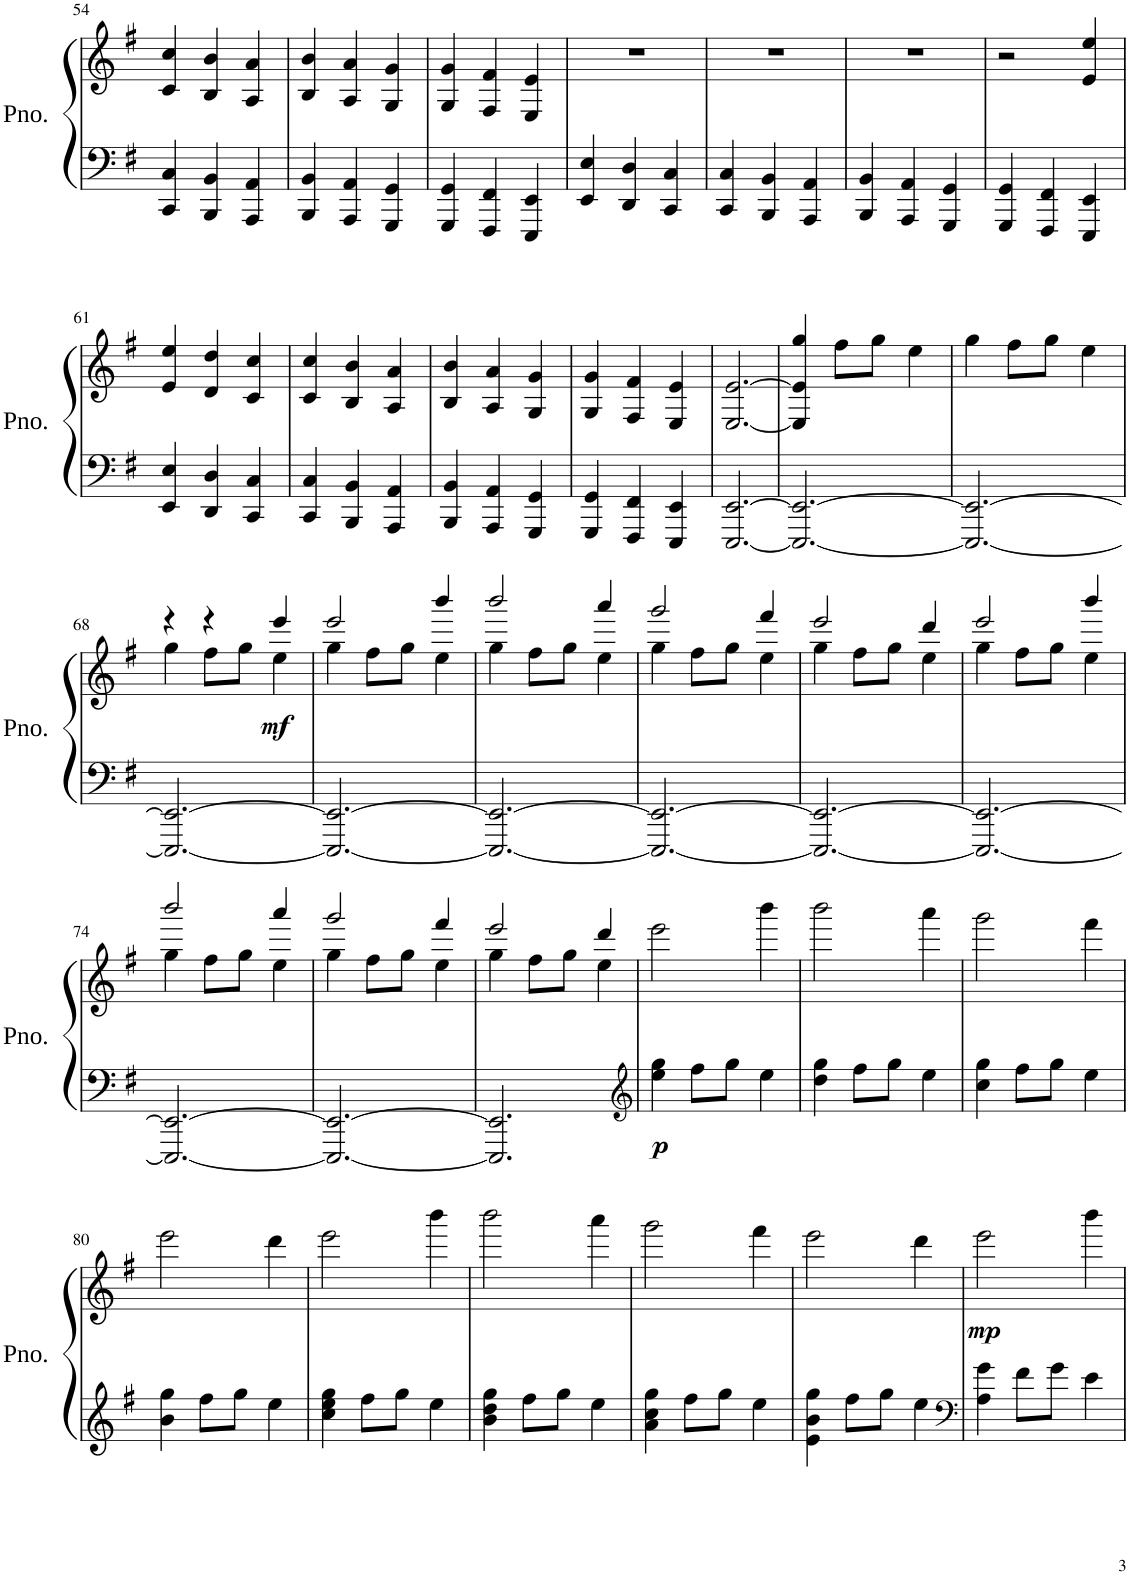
**kern	**kern	**dynam
*part1	*part1	*part1
*staff2	*staff1	*staff1/2
*I"Piano	*	*
*I'Pno.	*	*
!!LO:PB:g=z
*clefF4	*clefG2	*
*k[f#]	*k[f#]	*
*M3/4	*M3/4	*
=54	=54	=54
4CC/ 4C/	4c/ 4cc/	.
4BBB/ 4BB/	4B/ 4b/	.
4AAA/ 4AA/	4A/ 4a/	.
=55	=55	=55
4BBB/ 4BB/	4B/ 4b/	.
4AAA/ 4AA/	4A/ 4a/	.
4GGG/ 4GG/	4G/ 4g/	.
=56	=56	=56
4GGG/ 4GG/	4G/ 4g/	.
4FFF#/ 4FF#/	4F#/ 4f#/	.
4EEE/ 4EE/	4E/ 4e/	.
=57	=57	=57
4EE/ 4E/	2.r	.
4DD/ 4D/	.	.
4CC/ 4C/	.	.
=58	=58	=58
4CC/ 4C/	2.r	.
4BBB/ 4BB/	.	.
4AAA/ 4AA/	.	.
=59	=59	=59
4BBB/ 4BB/	2.r	.
4AAA/ 4AA/	.	.
4GGG/ 4GG/	.	.
=60	=60	=60
4GGG/ 4GG/	2r	.
4FFF#/ 4FF#/	.	.
4EEE/ 4EE/	4e/ 4ee/	.
!!LO:LB:g=z
=61	=61	=61
4EE/ 4E/	4e/ 4ee/	.
4DD/ 4D/	4d/ 4dd/	.
4CC/ 4C/	4c/ 4cc/	.
=62	=62	=62
4CC/ 4C/	4c/ 4cc/	.
4BBB/ 4BB/	4B/ 4b/	.
4AAA/ 4AA/	4A/ 4a/	.
=63	=63	=63
4BBB/ 4BB/	4B/ 4b/	.
4AAA/ 4AA/	4A/ 4a/	.
4GGG/ 4GG/	4G/ 4g/	.
=64	=64	=64
4GGG/ 4GG/	4G/ 4g/	.
4FFF#/ 4FF#/	4F#/ 4f#/	.
4EEE/ 4EE/	4E/ 4e/	.
=65	=65	=65
[2.EEE/ [2.EE/	[2.E/ [2.e/	.
=66	=66	=66
2.EEE/_ 2.EE/_	4E/] 4e/] 4gg/	.
.	8ff#\L	.
.	8gg\J	.
.	4ee\	.
=67	=67	=67
2.EEE/_ 2.EE/_	4gg\	.
.	8ff#\L	.
.	8gg\J	.
.	4ee\	.
!!LO:LB:g=z
=68	=68	=68
*	*^	*
2.EEE/_ 2.EE/_	4r	4gg\	.
.	4r	8ff#\L	.
.	.	8gg\J	.
!	!	!	!LO:DY:b
.	4eee/	4ee\	mf
=69	=69	=69	=69
2.EEE/_ 2.EE/_	2eee/	4gg\	.
.	.	8ff#\L	.
.	.	8gg\J	.
.	4bbb/	4ee\	.
=70	=70	=70	=70
2.EEE/_ 2.EE/_	2bbb/	4gg\	.
.	.	8ff#\L	.
.	.	8gg\J	.
.	4aaa/	4ee\	.
=71	=71	=71	=71
2.EEE/_ 2.EE/_	2ggg/	4gg\	.
.	.	8ff#\L	.
.	.	8gg\J	.
.	4fff#/	4ee\	.
=72	=72	=72	=72
2.EEE/_ 2.EE/_	2eee/	4gg\	.
.	.	8ff#\L	.
.	.	8gg\J	.
.	4ddd/	4ee\	.
=73	=73	=73	=73
2.EEE/_ 2.EE/_	2eee/	4gg\	.
.	.	8ff#\L	.
.	.	8gg\J	.
.	4bbb/	4ee\	.
!!LO:LB:g=z	!!
=74	=74	=74	=74
2.EEE/_ 2.EE/_	2bbb/	4gg\	.
.	.	8ff#\L	.
.	.	8gg\J	.
.	4aaa/	4ee\	.
=75	=75	=75	=75
2.EEE/_ 2.EE/_	2ggg/	4gg\	.
.	.	8ff#\L	.
.	.	8gg\J	.
.	4fff#/	4ee\	.
=76	=76	=76	=76
2.EEE/] 2.EE/]	2eee/	4gg\	.
.	.	8ff#\L	.
.	.	8gg\J	.
.	4ddd/	4ee\	.
*	*v	*v	*
=77	=77	=77
*clefG2	*	*
*	*^	*
!	!	!	!LO:DY:b=2
*	*v	*v	*
4ee\ 4gg\	2eee\	p
8ff#\L	.	.
8gg\J	.	.
4ee\	4bbb\	.
=78	=78	=78
4dd\ 4gg\	2bbb\	.
8ff#\L	.	.
8gg\J	.	.
4ee\	4aaa\	.
=79	=79	=79
4cc\ 4gg\	2ggg\	.
8ff#\L	.	.
8gg\J	.	.
4ee\	4fff#\	.
!!LO:LB:g=z
=80	=80	=80
4b\ 4gg\	2eee\	.
8ff#\L	.	.
8gg\J	.	.
4ee\	4ddd\	.
=81	=81	=81
4cc\ 4ee\ 4gg\	2eee\	.
8ff#\L	.	.
8gg\J	.	.
4ee\	4bbb\	.
=82	=82	=82
4b\ 4dd\ 4gg\	2bbb\	.
8ff#\L	.	.
8gg\J	.	.
4ee\	4aaa\	.
=83	=83	=83
4a\ 4cc\ 4gg\	2ggg\	.
8ff#\L	.	.
8gg\J	.	.
4ee\	4fff#\	.
=84	=84	=84
4e\ 4b\ 4gg\	2eee\	.
8ff#\L	.	.
8gg\J	.	.
4ee\	4ddd\	.
=85	=85	=85
*clefF4	*	*
!	!	!LO:DY:b
4A\ 4g\	2eee\	mp
8f#\L	.	.
8g\J	.	.
4e\	4bbb\	.
=	=	=
*-	*-	*-
